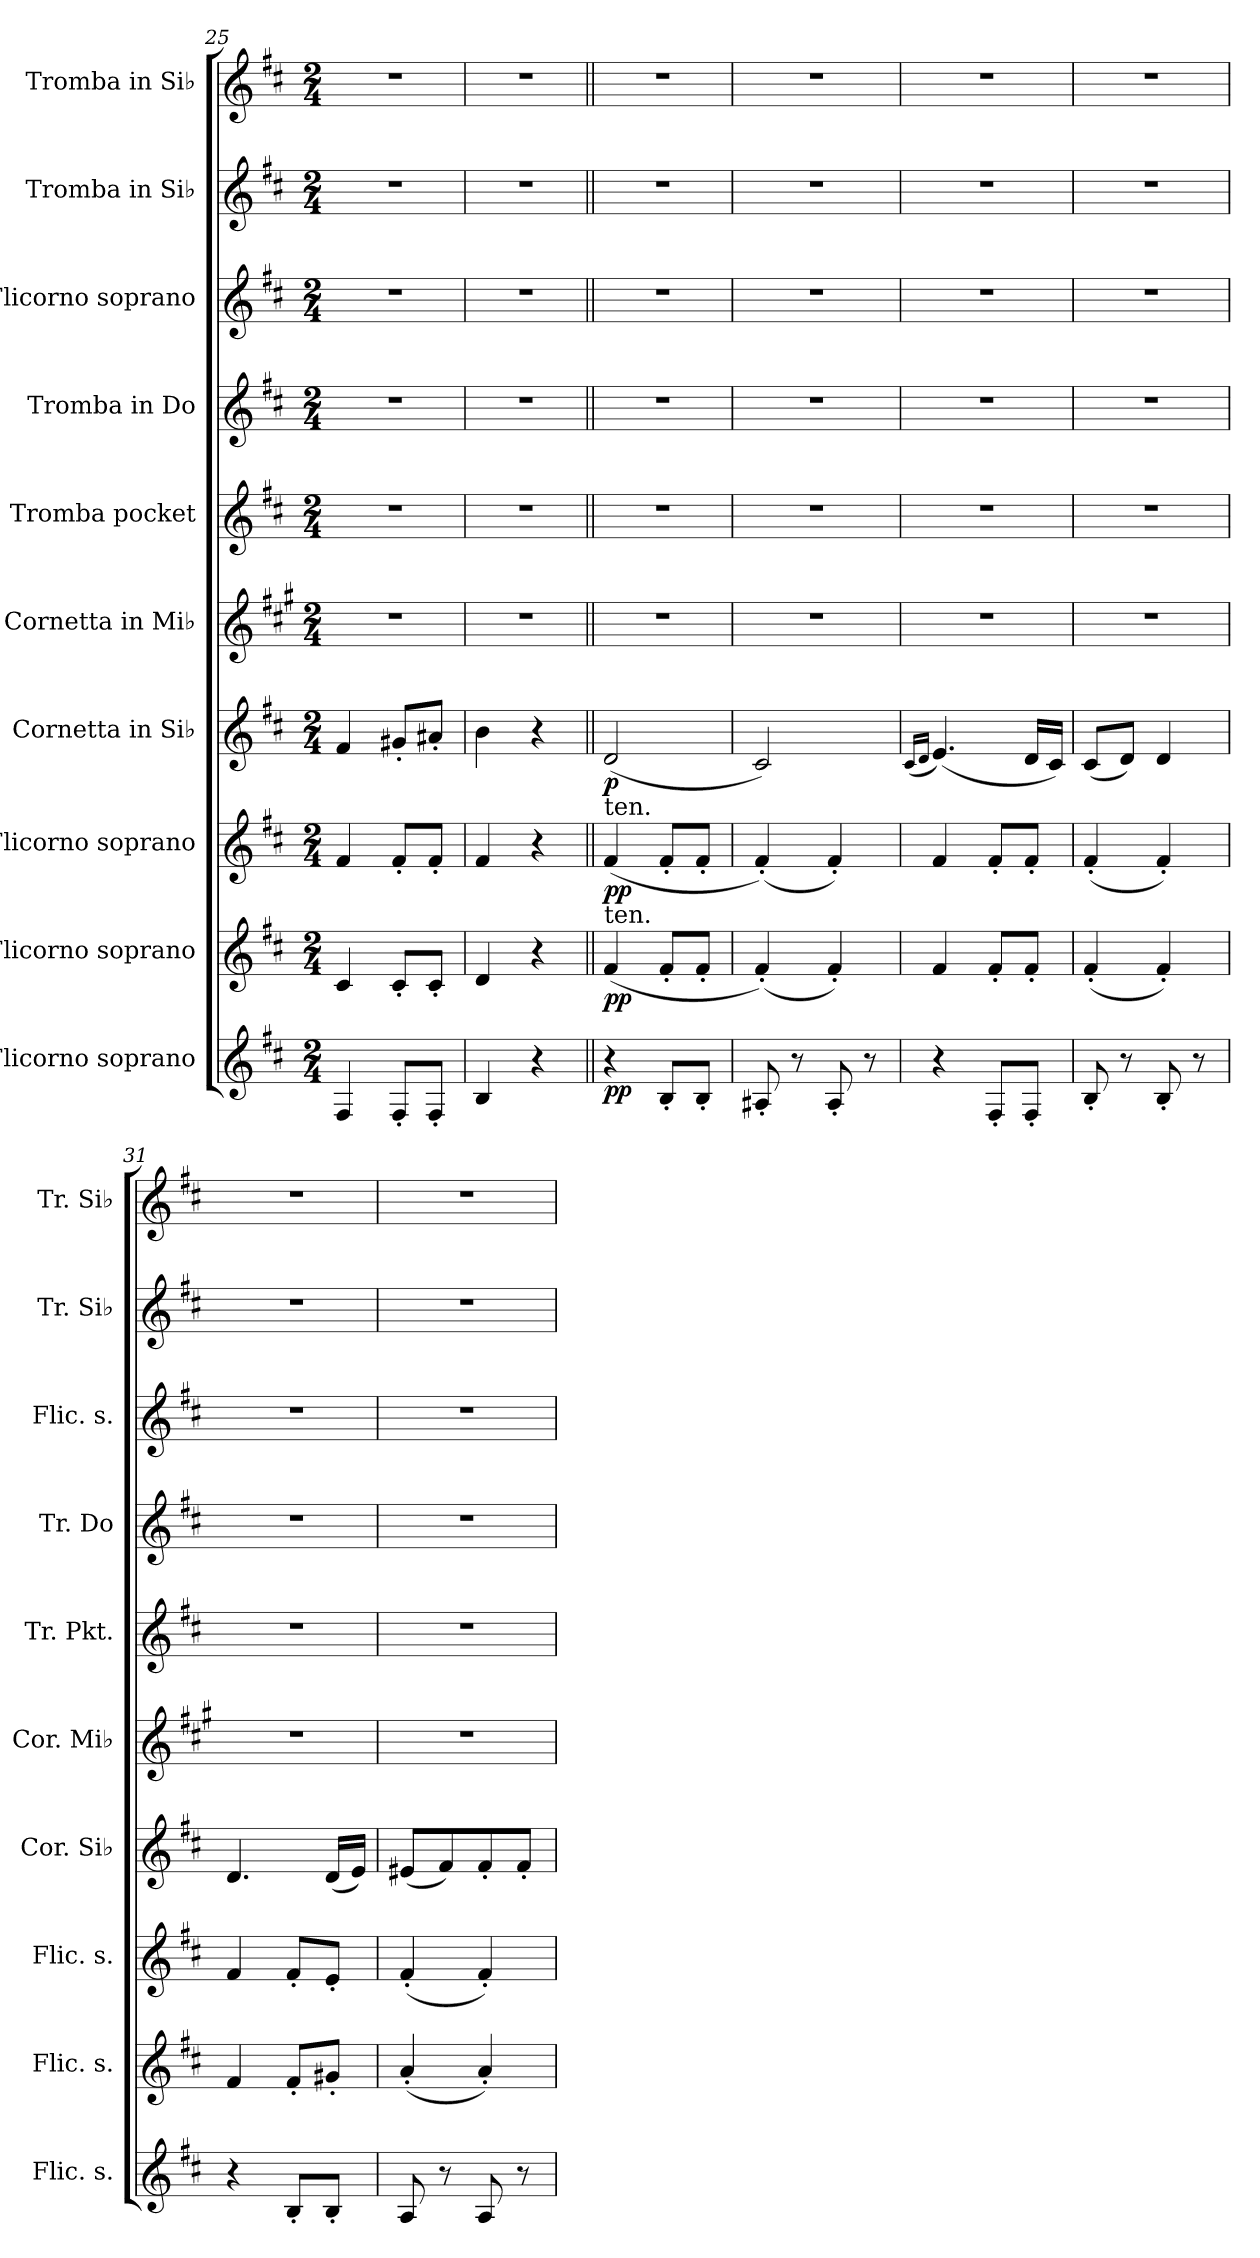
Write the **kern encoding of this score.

**kern	**dynam	**kern	**dynam	**kern	**dynam	**kern	**dynam	**kern	**kern	**kern	**kern	**kern	**kern
*part10	*part10	*part9	*part9	*part8	*part8	*part7	*part7	*part6	*part5	*part4	*part3	*part2	*part1
*staff10	*staff10	*staff9	*staff9	*staff8	*staff8	*staff7	*staff7	*staff6	*staff5	*staff4	*staff3	*staff2	*staff1
*I"Flicorno soprano	*	*I"Flicorno soprano	*	*I"Flicorno soprano	*	*I"Cornetta in Si♭	*	*I"Cornetta in Mi♭	*I"Tromba pocket	*I"Tromba in Do	*I"Flicorno soprano	*I"Tromba in Si♭	*I"Tromba in Si♭
*I'Flic. s.	*	*I'Flic. s.	*	*I'Flic. s.	*	*I'Cor. Si♭	*	*I'Cor. Mi♭	*I'Tr. Pkt.	*I'Tr. Do	*I'Flic. s.	*I'Tr. Si♭	*I'Tr. Si♭
*clefG2	*	*clefG2	*	*clefG2	*	*clefG2	*	*clefG2	*clefG2	*clefG2	*clefG2	*clefG2	*clefG2
*ITrd1c2	*	*ITrd1c2	*	*ITrd1c2	*	*ITrd1c2	*	*ITrd-2c-3	*ITrd1c2	*ITrd1c2	*ITrd1c2	*ITrd1c2	*ITrd1c2
*k[]	*	*k[]	*	*k[]	*	*k[]	*	*k[]	*k[]	*k[]	*k[]	*k[]	*k[]
*M2/4	*	*M2/4	*	*M2/4	*	*M2/4	*	*M2/4	*M2/4	*M2/4	*M2/4	*M2/4	*M2/4
=25	=25	=25	=25	=25	=25	=25	=25	=25	=25	=25	=25	=25	=25
4E/	.	4B/	.	4e/	.	4e/	.	2r	2r	2r	2r	2r	2r
8E'/L	.	8B'/L	.	8e'/L	.	8f#X'/L	.	.	.	.	.	.	.
8E'/J	.	8B'/J	.	8e'/J	.	8g#X'/J	.	.	.	.	.	.	.
=26	=26	=26	=26	=26	=26	=26	=26	=26	=26	=26	=26	=26	=26
4A/	.	4c/	.	4e/	.	4a\	.	2r	2r	2r	2r	2r	2r
4r	.	4r	.	4r	.	4r	.	.	.	.	.	.	.
=27||	=27||	=27||	=27||	=27||	=27||	=27||	=27||	=27||	=27||	=27||	=27||	=27||	=27||
!	!	!	!	!LO:TX:a:t=ten.	!	!	!	!	!	!	!	!	!
!	!	!LO:TX:a:t=ten.	!	!	!	!	!	!	!	!	!	!	!
!	!LO:DY:b	!	!LO:DY:b	!	!	!	!	!	!	!	!	!	!
!	!	!	!LO:DY:n=1:b	!	!LO:DY:b	!	!	!	!	!	!	!	!
!	!	!	!	!	!LO:DY:n=1:b	!	!LO:DY:b	!	!	!	!	!	!
4r	pp	(<4e/	p p	(>4e/	p p	(>2c/	p	2r	2r	2r	2r	2r	2r
8A'/L	.	8e'/L	.	8e'/L	.	.	.	.	.	.	.	.	.
8A'/J	.	8e'/J	.	8e'/J	.	.	.	.	.	.	.	.	.
=28	=28	=28	=28	=28	=28	=28	=28	=28	=28	=28	=28	=28	=28
8G#X'/	.	(<4e'/)	.	(<4e'/)	.	2B/)	.	2r	2r	2r	2r	2r	2r
8r	.	.	.	.	.	.	.	.	.	.	.	.	.
8G#'/	.	4e'/)	.	4e'/)	.	.	.	.	.	.	.	.	.
8r	.	.	.	.	.	.	.	.	.	.	.	.	.
=29	=29	=29	=29	=29	=29	=29	=29	=29	=29	=29	=29	=29	=29
.	.	.	.	.	.	(<16qB/LL	.	.	.	.	.	.	.
.	.	.	.	.	.	16qc/JJ	.	.	.	.	.	.	.
4r	.	4e/	.	4e/	.	(<4.d/)	.	2r	2r	2r	2r	2r	2r
8E'/L	.	8e'/L	.	8e'/L	.	.	.	.	.	.	.	.	.
8E'/J	.	8e'/J	.	8e'/J	.	16c/LL	.	.	.	.	.	.	.
.	.	.	.	.	.	16B/JJ)	.	.	.	.	.	.	.
!!LO:PB:g=z
=30	=30	=30	=30	=30	=30	=30	=30	=30	=30	=30	=30	=30	=30
8A'/	.	(<4e'/	.	(<4e'/	.	(<8B/L	.	2r	2r	2r	2r	2r	2r
8r	.	.	.	.	.	8c/J)	.	.	.	.	.	.	.
8A'/	.	4e'/)	.	4e'/)	.	4c/	.	.	.	.	.	.	.
8r	.	.	.	.	.	.	.	.	.	.	.	.	.
=31	=31	=31	=31	=31	=31	=31	=31	=31	=31	=31	=31	=31	=31
4r	.	4e/	.	4e/	.	4.c/	.	2r	2r	2r	2r	2r	2r
8A'/L	.	8e'/L	.	8e'/L	.	.	.	.	.	.	.	.	.
8A'/J	.	8f#X'/J	.	8d'/J	.	(<16c/LL	.	.	.	.	.	.	.
.	.	.	.	.	.	16d/JJ)	.	.	.	.	.	.	.
=32	=32	=32	=32	=32	=32	=32	=32	=32	=32	=32	=32	=32	=32
8G/	.	(<4g'/	.	(<4e'/	.	(<8d#X/L	.	2r	2r	2r	2r	2r	2r
8r	.	.	.	.	.	8e/)	.	.	.	.	.	.	.
8G/	.	4g'/)	.	4e'/)	.	8e'/	.	.	.	.	.	.	.
8r	.	.	.	.	.	8e'/J	.	.	.	.	.	.	.
=	=	=	=	=	=	=	=	=	=	=	=	=	=
*-	*-	*-	*-	*-	*-	*-	*-	*-	*-	*-	*-	*-	*-
